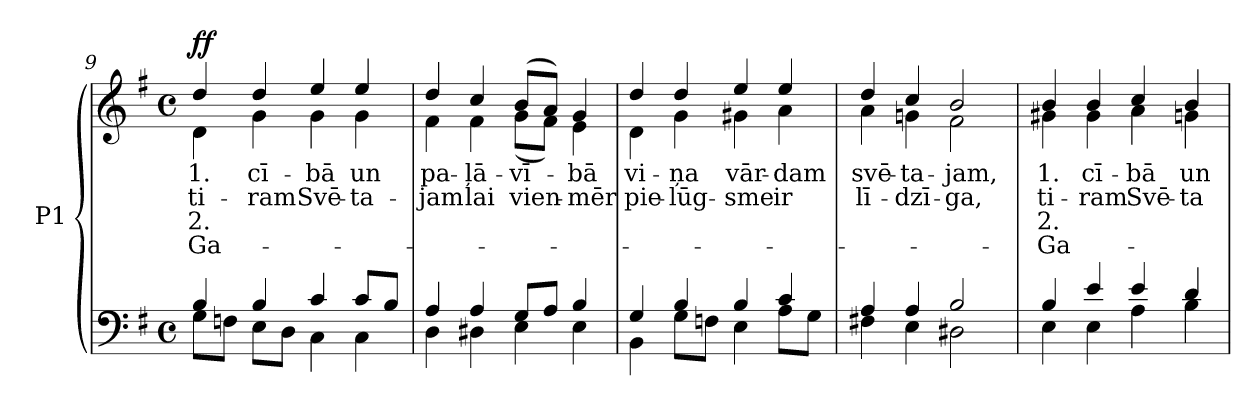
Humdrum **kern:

**kern	**kern	**text	**text	**text	**text	**dynam
*part1	*part1	*part1	*part1	*part1	*part1	*part1
*staff2	*staff1	*staff1	*staff1	*staff1	*staff1	*staff1/2
*I"P1	*	*	*	*	*	*
!!LO:LB:g=z
*clefF4	*clefG2	*	*	*	*	*
*k[f#]	*k[f#]	*	*	*	*	*
*G:	*G:	*	*	*	*	*
*M4/4	*M4/4	*	*	*	*	*
*met(c)	*met(c)	*	*	*	*	*
=9	=9	=9	=9	=9	=9	=9
*^	*	*	*	*	*	*
!	!	!	!LO:LY:b:color=#000000	!LO:LY:b:color=#000000	!LO:LY:b:color=#000000	!LO:LY:b:color=#000000	!
*	*	*^	*	*	*	*	*
4Bi/	8Gi\L	4ddi/	4di\	1.	ti-	2.	Ga-	ff
.	8Fni\J	.	.	.	.	.	.	.
!	!	!	!	!LO:LY:b:color=#000000	!LO:LY:b:color=#000000	!	!	!
4Bi/	8Ei\L	4ddi/	4gi\	-cī-	-ram	.	.	.
.	8Di\J	.	.	.	.	.	.	.
!	!	!	!	!LO:LY:b:color=#000000	!LO:LY:b:color=#000000	!	!	!
4ci/	4Ci\	4eei/	4gi\	-bā	Svē-	.	.	.
!	!	!	!	!LO:LY:b:color=#000000	!LO:LY:b:color=#000000	!	!	!
8ci/L	4Ci\	4eei/	4gi\	un	-ta-	.	.	.
8Bi/J	.	.	.	.	.	.	.	.
=10	=10	=10	=10	=10	=10	=10	=10	=10
!	!	!	!	!LO:LY:b:color=#000000	!LO:LY:b:color=#000000	!	!	!
4Ai/	4Di\	4ddi/	4f#i\	pa-	-jam	.	.	.
!	!	!	!	!LO:LY:b:color=#000000	!LO:LY:b:color=#000000	!	!	!
4Ai/	4D#Xi\	4cci/	4f#i\	-ļā-	lai	.	.	.
!	!	!	!	!LO:LY:b:color=#000000	!LO:LY:b:color=#000000	!	!	!
8Gi/L	4Ei\	(8bi/L	(8gi\L	-vī-	vien-	.	.	.
8Ai/J	.	8ai/J)	8f#i\J)	.	.	.	.	.
!	!	!	!	!LO:LY:b:color=#000000	!LO:LY:b:color=#000000	!	!	!
4Bi/	4Ei\	4gi/	4ei\	-bā	-mēr	.	.	.
=11	=11	=11	=11	=11	=11	=11	=11	=11
!	!	!	!	!LO:LY:b:color=#000000	!LO:LY:b:color=#000000	!	!	!
4Gi/	4BBi\	4ddi/	4di\	vi-	pie-	.	.	.
!	!	!	!	!LO:LY:b:color=#000000	!LO:LY:b:color=#000000	!	!	!
4Bi/	8Gi\L	4ddi/	4gi\	-ņa	-lūg-	.	.	.
.	8Fni\J	.	.	.	.	.	.	.
!	!	!	!	!LO:LY:b:color=#000000	!LO:LY:b:color=#000000	!	!	!
4Bi/	4Ei\	4eei/	4g#Xi\	vār-	-sme	.	.	.
!	!	!	!	!LO:LY:b:color=#000000	!LO:LY:b:color=#000000	!	!	!
4ci/	8Ai\L	4eei/	4ai\	-dam	ir	.	.	.
.	8Gi\J	.	.	.	.	.	.	.
=12	=12	=12	=12	=12	=12	=12	=12	=12
!	!	!	!	!LO:LY:b:color=#000000	!LO:LY:b:color=#000000	!	!	!
4Ai/	4F#Xi\	4ddi/	4ai\	svē-	lī-	.	.	.
!	!	!	!	!LO:LY:b:color=#000000	!LO:LY:b:color=#000000	!	!	!
4Ai/	4Ei\	4cci/	4gni\	-ta-	-dzī-	.	.	.
!	!	!	!	!LO:LY:b:color=#000000	!LO:LY:b:color=#000000	!	!	!
2Bi/	2D#Xi\	2bi/	2f#i\	-jam,	-ga,	.	.	.
!!LO:LB:g=z	!!
=13	=13	=13	=13	=13	=13	=13	=13	=13
!	!	!	!	!LO:LY:b:color=#000000	!LO:LY:b:color=#000000	!LO:LY:b:color=#000000	!LO:LY:b:color=#000000	!
4Bi/	4Ei\	4bi/	4g#Xi\	1.	ti-	2.	Ga-	.
!	!	!	!	!LO:LY:b:color=#000000	!LO:LY:b:color=#000000	!	!	!
4ei/	4Ei\	4bi/	4g#i\	-cī-	-ram	.	.	.
!	!	!	!	!LO:LY:b:color=#000000	!LO:LY:b:color=#000000	!	!	!
4ei/	4Ai\	4cci/	4ai\	-bā	Svē-	.	.	.
!	!	!	!	!LO:LY:b:color=#000000	!LO:LY:b:color=#000000	!	!	!
4di/	4Bi\	4bi/	4gni\	un	-ta-	.	.	.
*v	*v	*	*	*	*	*	*	*
*	*v	*v	*	*	*	*	*
=	=	=	=	=	=	=
*-	*-	*-	*-	*-	*-	*-
